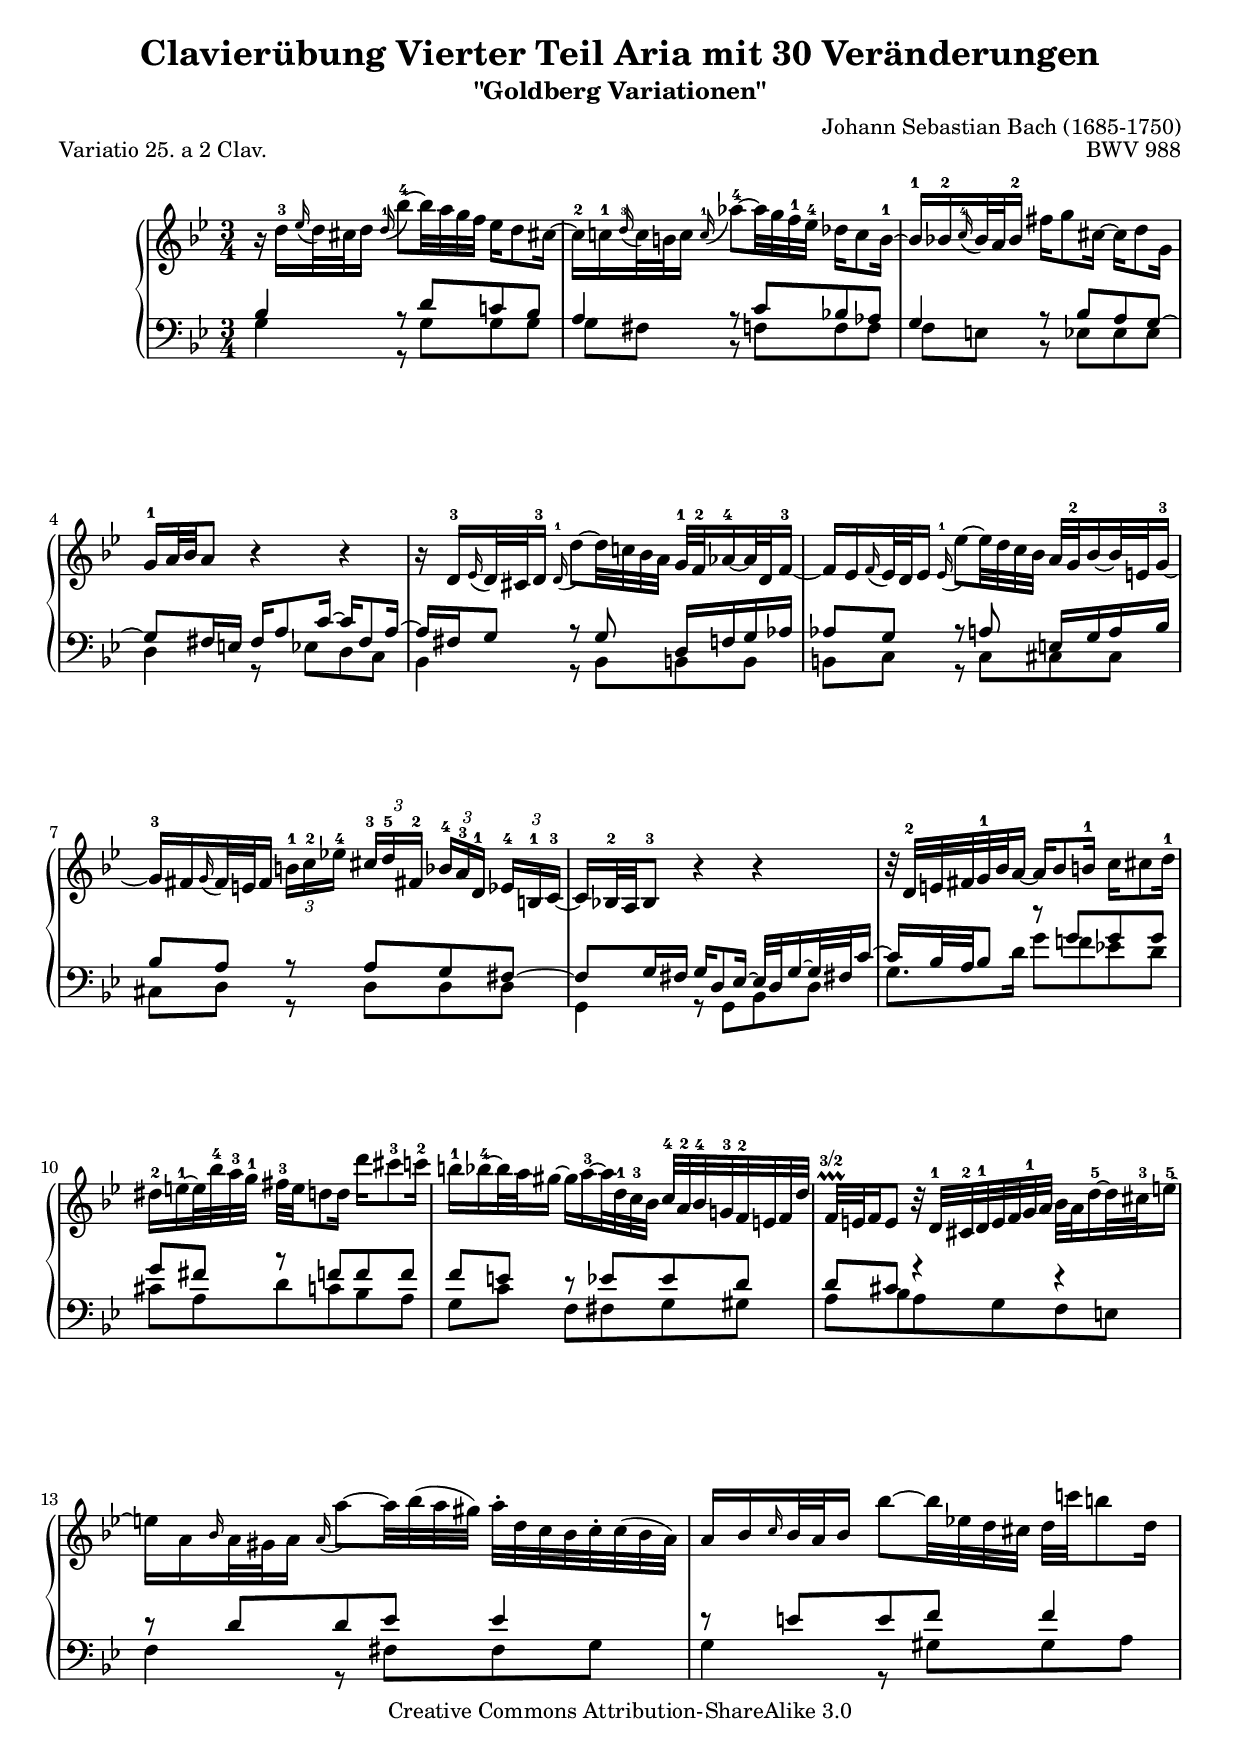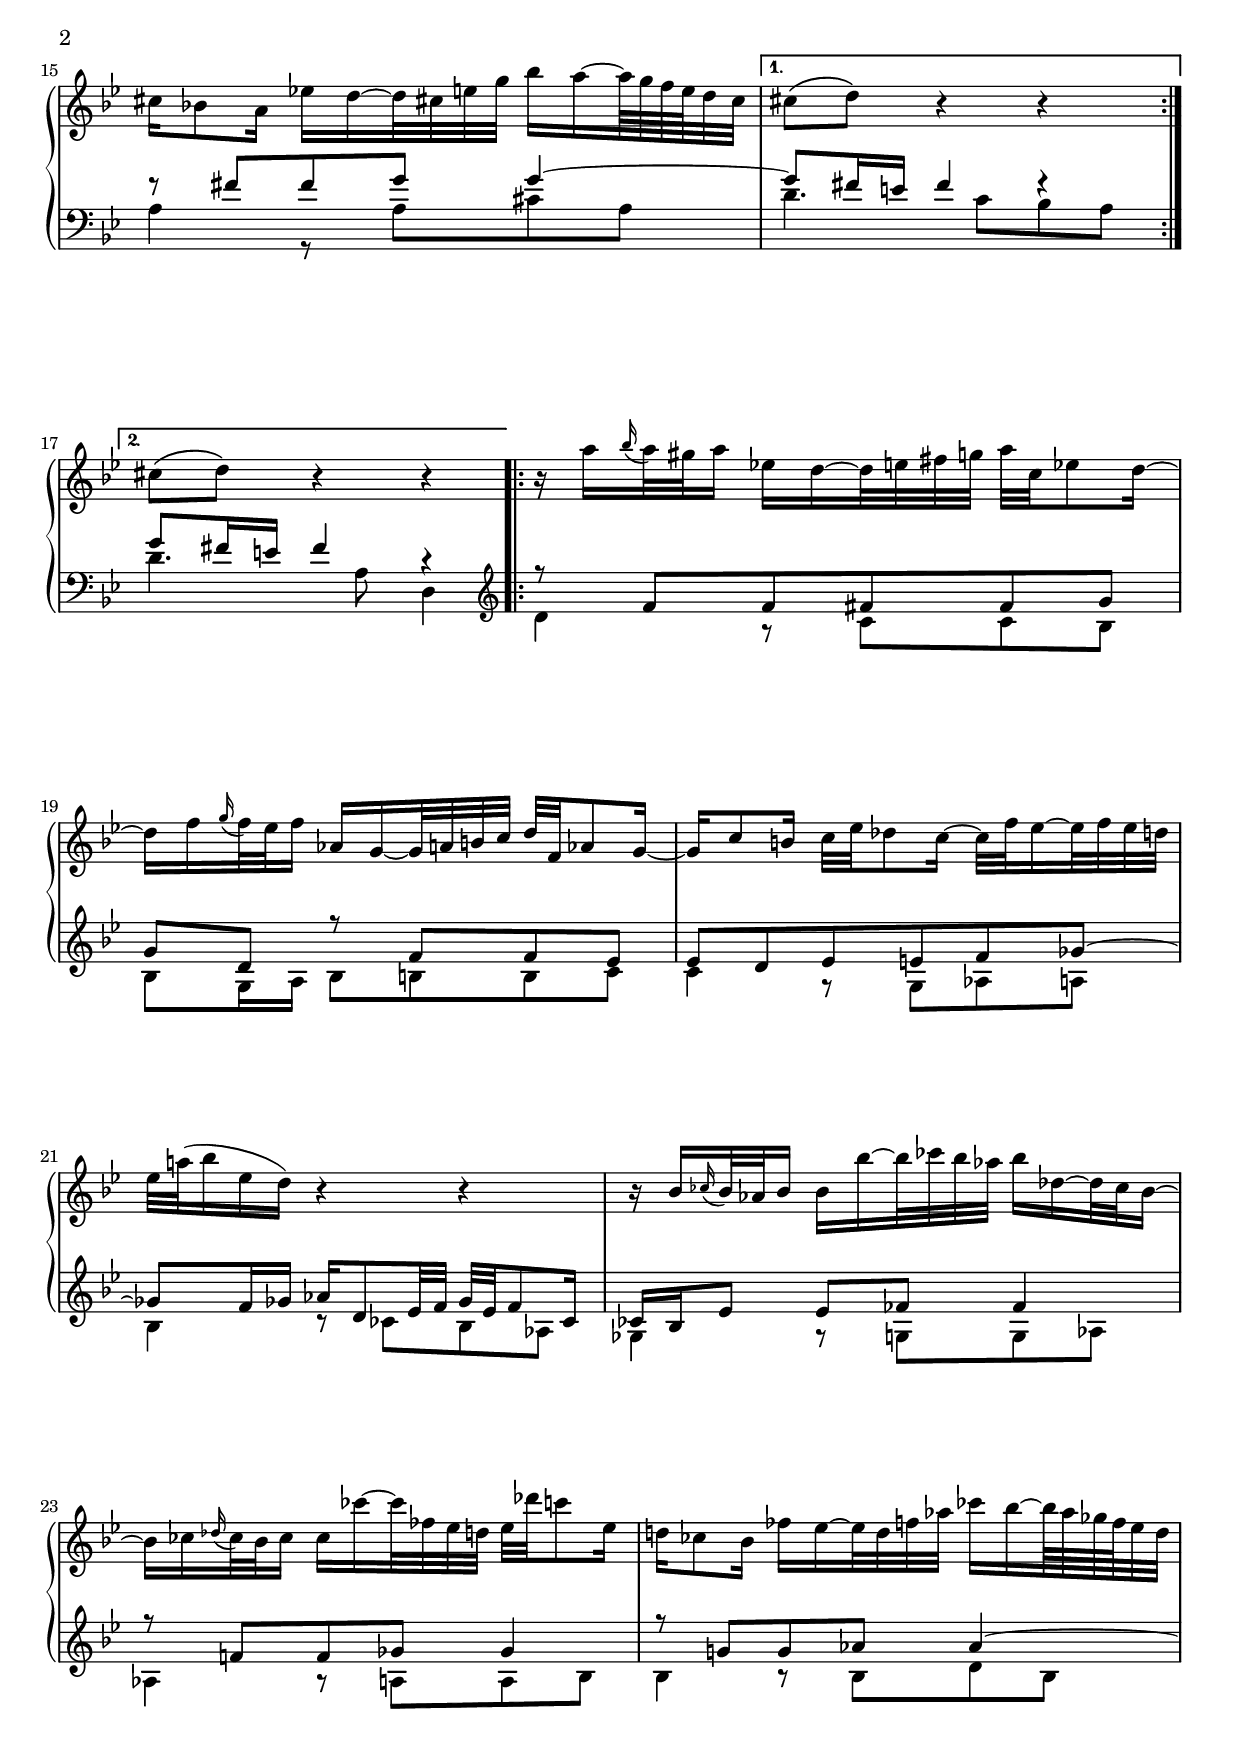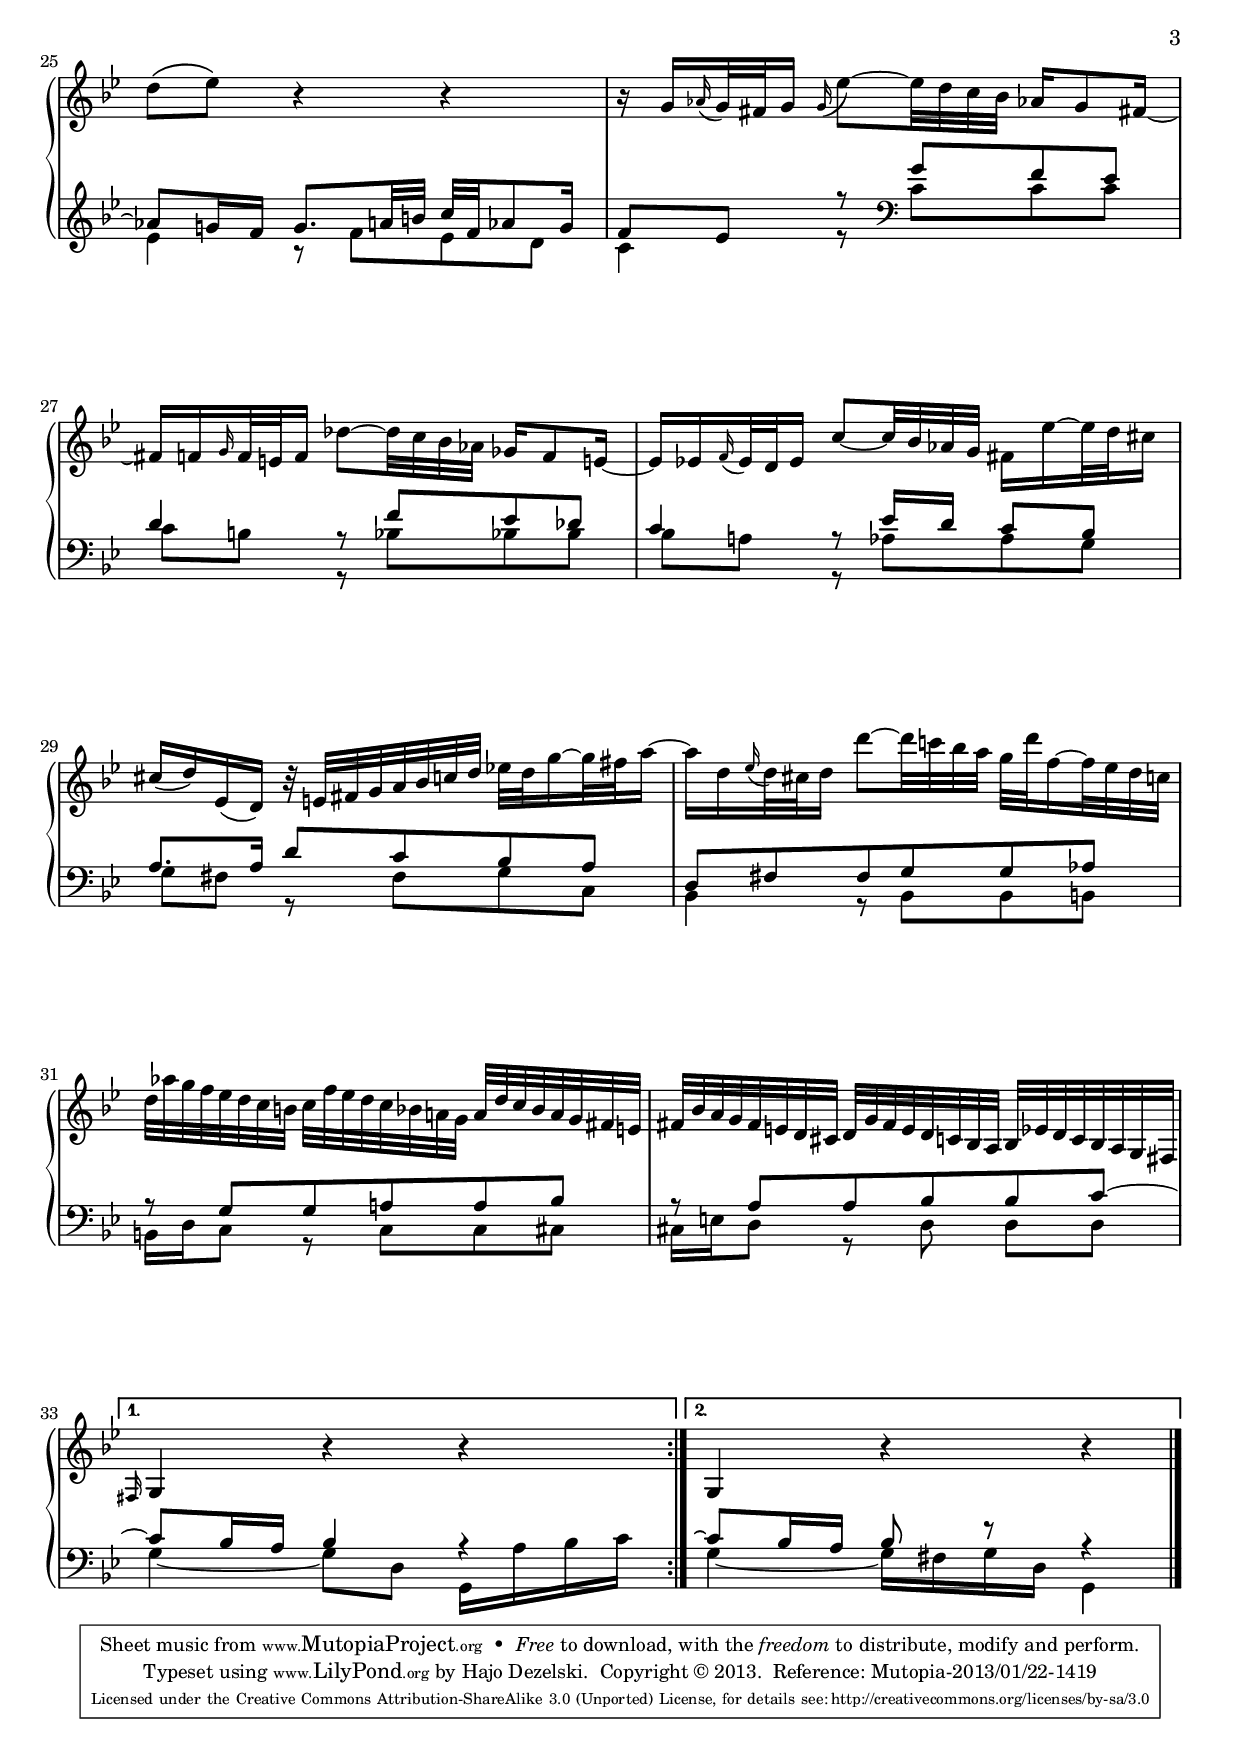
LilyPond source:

\version "2.16.1"

\paper {
	%top-system-spacing #'basic-distance = #0.0
	indent = 0.0
	%line-width = 20.0\cm
	ragged-bottom = ##f
	ragged-last-bottom = ##f
}

#(set-default-paper-size "a4")

#(set-global-staff-size 19)

\header {
	title = "Clavierübung Vierter Teil Aria mit 30 Veränderungen"
	subtitle = "\"Goldberg Variationen\""
	piece = "Variatio 25. a 2 Clav."
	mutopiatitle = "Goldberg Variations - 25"
	composer = "Johann Sebastian Bach (1685-1750)"
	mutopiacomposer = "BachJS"
	opus = "BWV 988"
	date = "1741"
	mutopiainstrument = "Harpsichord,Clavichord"
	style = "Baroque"
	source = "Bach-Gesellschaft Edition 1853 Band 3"
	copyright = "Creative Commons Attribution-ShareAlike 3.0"
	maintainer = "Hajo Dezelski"
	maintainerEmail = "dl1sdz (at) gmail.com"

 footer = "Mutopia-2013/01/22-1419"
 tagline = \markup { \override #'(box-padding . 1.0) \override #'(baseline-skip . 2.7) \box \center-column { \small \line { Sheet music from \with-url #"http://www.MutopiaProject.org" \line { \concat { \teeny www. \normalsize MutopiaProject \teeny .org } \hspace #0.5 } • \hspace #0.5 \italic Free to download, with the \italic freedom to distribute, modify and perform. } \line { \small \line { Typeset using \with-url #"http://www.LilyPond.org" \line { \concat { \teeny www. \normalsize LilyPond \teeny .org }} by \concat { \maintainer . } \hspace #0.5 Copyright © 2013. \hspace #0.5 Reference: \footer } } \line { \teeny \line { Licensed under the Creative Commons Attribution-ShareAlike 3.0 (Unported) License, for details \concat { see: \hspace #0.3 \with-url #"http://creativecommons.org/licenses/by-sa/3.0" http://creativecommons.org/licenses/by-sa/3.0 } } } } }
}

soprano = \relative d'' {
	\repeat volta 2 { %begin repeated section
		r16 d16-3 [ \appoggiatura es16 d32 cis d16 ] \once \override Slur #'direction = #UP \appoggiatura d16-1 bes'8-4 ~ [ bes32 a g f ] es16 [ d8 cis!16 ~ ] | \noBreak % 1
		cis16-2 [ c-1 \appoggiatura d16-3 c32 b c16 ]  \appoggiatura  c16-1 as'8-4 ~ [ as32 g f-1 es-4 ] des16 [ c8 b16-1 ~ ] | \noBreak % 2
		b16-1 [ bes-2  \appoggiatura  c16-4 bes32 a bes16-2 ] fis' [ g8 cis,16 ~ ] cis [ d8 g,16 ] |% 3
		g16-1 [ a32 bes a8 ] r4 r4 | \noBreak % 4
		r16 d,16-3 [ \appoggiatura ees16 d32 cis d16-3 ] \appoggiatura d16-1 d'8 ~ [ d32 c! bes a ] g-1 [ f-2 as16-4 ~ as32 d, f16-3 ~ ] |  \noBreak% 5
		f16 [ es  \appoggiatura  f16 es32 d es16 ] \appoggiatura es16-1  es'8 ~ [ es32 d c bes ] a32 [ g-2 bes16 ~ bes32 e,32 g16-3 ~] |  % 6
		g16-3 [ fis \appoggiatura g16 fis32 e fis16 ] 
		\times 2/3 { b16-1 [ c-2 es!-4 ] } 
		\times 2/3 { cis16-3  [d-5 fis,!-2 ] } 
		\times 2/3 { bes16-4 [ a-3 d,-1] } 
		\times 2/3 { es16-4 [ b-1 c-3 ~ ] } | % 7
		c16 [ bes!32-2 a bes8-3 ] r4 r4 | \noBreak% 8
		r32 d32-2 [ e fis g-1 bes  a16 ~ ] a16 [ bes8 b16-1 ] c16 [ cis8 d16-1 ] | % 9
		dis16-2 [ e-1 ~ e32 bes'-4 a-3 g-1 ] fis-3 [ e d8 d16 ] d' [ cis8-3 c16-2 ] | % 10
		b16-1 [ bes-4 ~ bes32 a gis16 ~ ] gis [ a-3 ~ a32 d,-1 c-3 bes ] c-4 [ a-2 bes-4 g!-3 f-2 e f d' ] | \noBreak% 11
		f,32 \prallprall\finger "3/2" [ e f16 e8 ] r32 d32-1 [ cis-2 d-1 e f g-1 a ] bes [ a d16-5 ~ d32 cis-3 e16-5 ~ ] | % 12
		e16 [ a, \grace bes16 a32 gis a16 ] \once \override Slur #'direction = #UP  \appoggiatura a16 a'8 ~ [ a32 bes (a gis ) ] a-. [ d, c bes c-. c (bes a ) ] | % 13
		a16 [ bes \grace c16 bes32 a bes16 ] bes'8 ~ [ bes32 es,! d cis ] d [ c'! b8 d,16 ] | % 14
		cis16 [ bes!8 a16 ] es'!16 [ d ~ d32 cis! e g ] bes16 [ a ~ a64 g f e d32 cis ] | % 15 
	} %end of repeated section
	
	\alternative {
		{cis8\( [ d\) ] r4 r4 }
		{cis8\( [ d\) ] r4 r4 }
	}

 	\repeat volta 2 { %begin repeated section
		r16 a'16 [ \appoggiatura  bes16  a32 gis a16 ] es! [ d ~ d32 e fis g ] a [ c, es8 d16 ~ ] | % 17
		d16 [ f  \appoggiatura g16 f32 es f16 ] as, [ g ~ g32 a b c ] d [ f, as8 g16 ~ ] | % 18
		g16 [ c8 b16 ] c32 [ es des8 c16 ~ ] c32 [ f es16 ~ es32 f es d ] | % 19
		es32 [ a! ( bes16 es, d ) ] r4 r4 | % 20
		r16 bes16 [ \appoggiatura ces16 bes32 as bes16 ] bes [ bes' ~ bes32 ces bes as ] bes16 [ des, ~ des32 ces bes16 ~ ] | % 21
		bes16 [ ces  \appoggiatura des16 ces32 bes ces16 ] ces [ ces' ~ ces32 fes, es d] es [ des' c8 es,16 ] | % 22
		d!16 [ ces8 bes16 ] fes' [ es ~ es32 d f as ] ces16 [ bes ~ bes64 as64 ges64 f64 es32 d ] | % 23
		d8\( [ es8\) ] r4 r4 | % 24
		r16 g,16 [ \appoggiatura as16 g32 fis g16 ] \once \override Slur #'direction = #UP \appoggiatura g16 es'8 ~ [ es32 d c bes ] as!16 [ g8 fis!16 ] ~ | % 25
		fis16 [ f \grace g16 f32 e f16 ] des'8 ~ [ des32 c bes as ] ges16 [ f8 e!16 ~ ] | % 26
		e16 [ es  \appoggiatura f16 es32 d es16 ] c'8 ~ [ c32 bes as g ] fis16 [ es' ~ es32 d cis16 ] | % 27
		cis16 [ (d) es, (d) ] r32 e32 [ fis g a bes c d ] es! [ d g16 ~ g32 fis a16 ~ ] | % 28
		a16 [ d,  \appoggiatura es16 d32 cis d16 ] d'8 ~ [ d32 c! bes a ] g [ d' f,16 ~ f32 es d c ] | % 29
		d32 [ as' g f es d c b ] c [ f es d c bes a! g ] a [ d c bes a g fis e ] | % 30
		fis32 [ bes a g fis e d cis ] d [ g fis e d c bes a ] bes [ es d c bes a g fis ] | % 31	
	} %end repeated section

	\alternative {
		{ \grace fis16  g4 r4 r4 |} % 32 % \grace fis16
		{ g4 r4 r4 \bar "|." |}% 32 
	}
}

%%
%% Bass Clef
%% 

bassOne = \relative c' {
	\repeat volta 2 { %begin repeated section
		\stemUp
		bes4 r8 d8 [ c! bes ] | % 1
		a4 r8 c8 [ bes! as ] | % 2
		g4 r8 bes8 [ a g ~ ] | % 3
		g8 [ fis16 e ] fis [ a8 c16 ~ ] c [ fis,8 a16 ~ ] | % 4
		a16 [ fis g8 ] r8 g8 d16 [ f g as ] | % 5
		as8 [ g ] r8 a e16 [ g a bes ] | % 6
		bes8 [ a ] r8 a [ g fis ~ ] | % 7
		fis8 [ g16 fis ] g [ d8 es16 ~ ] es32 [ d g16 ~ g32 fis! c'16  ~ ] | % 8
		c16 [ bes32 a bes8 ] r8 g' [ g g ] | %9
		g8 [ fis ] r8 f [ f f ] | % 10
		f8 [ e ] r8 es [ es d ] | % 11
		d8 [ cis ] r4 r4 | % 12
		r8 d8 [ d es ] es4 | % 13
		r8 e8 [ e f ] f4 | % 14
		r8 fis8 [ fis g ] g4 ~ | % 15
	} %end of repeated section

	\alternative { 
		{ g8 [ fis16 e ] fis4 fis4\rest }
		{ g8 [ fis16 e ] fis4 r4 }
	}
 
	\repeat volta 2 { %begin repeated section
		r8 f8 [ f fis fis g ] | % 17
		g8 [ d ] r8 f8 [ f es ] | % 18
		es8 [ d es e f ges ~] | % 19
		ges8 [ f16 ges ] as [ d,8 es32 f ] ges [ es f8 ces16 ] | % 20
		ces16 [ bes es8 ] es [ fes ] fes4 | % 21
		r8 f! [ f ges ] ges4 | % 22
		r8 g! [ g as ] as4 ~ | % 23
		as8 [ g!16 f ] g8. [ a32 b ] c [ f, as8 g16 ] | % 24
		f8 [ es ] r8 \clef "bass" g [ f es ] | % 25
		d4 r8 f8 [ es des ] | % 26
		c4 r8 es16 [ d ] c8 [ bes ] | % 27
		a8. [ a16 ] d8 [ c bes a ] | % 28
		d,8 [ fis fis g g as ] | % 29
		r8 g [ g a! a bes ] | % 30
		r8 a [ a bes bes c ~ ] | % 31
	} %end repeated section

	\alternative {
		{c8 [ bes16 a ] bes4 r4 |} % 32
		{c8\repeatTie [ bes16 a ] bes8 r8 r4 |} % 34
	}
}

bassTwo = \relative g {
	\repeat volta 2 { %begin repeated section
		\stemDown	 
		g4 r8 g8 [ g g ] | % 1
		g8 [ fis ] b, \rest f' [ f f ] | % 2
		f8 [ e ] b8\rest es8 [ es es ] | % 3
		d4 r8 es8 [ d  c ] | % 4
		bes4 r8 bes8 [ b b ] | % 5
		b8 [ c ] r8 c8 [ cis cis ] | % 6
		cis8 [ d ] r8 d [ d d ] | % 7
		g,4 r8 g [ bes d ] | % 8
		g8. [ d'16 ] g8 [ f! es! d ] | % 9
		cis8 [ a d c bes a ] | % 10
		g8 [ c ] f, [ fis g gis ] | % 11
		a8 [ bes a g f e ] | % 12
		f4 r8 fis8 [ fis g ] | % 13
		g4 r8 gis8 [ gis a ] | % 14
		a4 r8 a8 [ cis a ] | % 15
	} %end of repeated section

	\alternative { 
		{ d4. c8 [ bes a ] | } % 16
		{ d4. a8 d,4 | } % 16
	}
 
	\repeat volta 2 { %begin repeated section
		\clef "treble" 
		d'4 r8 c [ c bes ] | % 17
		bes8 [ g16 a ] bes8 [ b b c ] | % 18
		c4 r8 g8 [ as a ] | % 19
		bes4 r8 ces8 [ bes as] | % 20
		ges4 r8 g8 [ g  as ] | % 21
		as4 r8 a8 [ a bes ] | % 22
		bes4 r8 bes8 [ d bes ] | % 23
		es4 r8 f8 [ es  d ] | % 24
		c4 r8 \clef "bass" c8 [ c c ] | % 25
		c8 [ b ] r8 bes8 [ bes! bes ] | % 26
		bes8 [ a! ] r8 as8 [ as g ] | % 27
		g8 [ fis ] r8 fis8 [ g c, ] | % 28
		bes4 r8 bes8 [ bes b ] | % 29
		b16 [ d c8 ] r8 c8 [ c cis ] | % 30
		cis16 [ e d8 ] r8 d8 d [ d ] | % 31
	} %end repeated section
	
	\alternative {
		{ g4 ~ g8 [ d ] g,16 [ a' bes c ] |} % 32
		{ g4 ~ g16 [ fis g d ] g,4 |} % 32
	}
}

bass = << \bassOne \\ \bassTwo>>

%% Merge score - Piano staff

\score {
	\context PianoStaff <<
	%\set PianoStaff.instrumentName = "Clavier "
	\set PianoStaff.midiInstrument = "harpsichord"
	\new Staff = "upper" { \clef "treble" \key g \minor \time 3/4 \soprano }
	\new Staff = "lower" { \clef "bass" \key g \minor \time 3/4 \bass }
		% \clef "bass" \key bes \major \time 3/4 
	>>
	\layout{ }
	\midi { }
}
